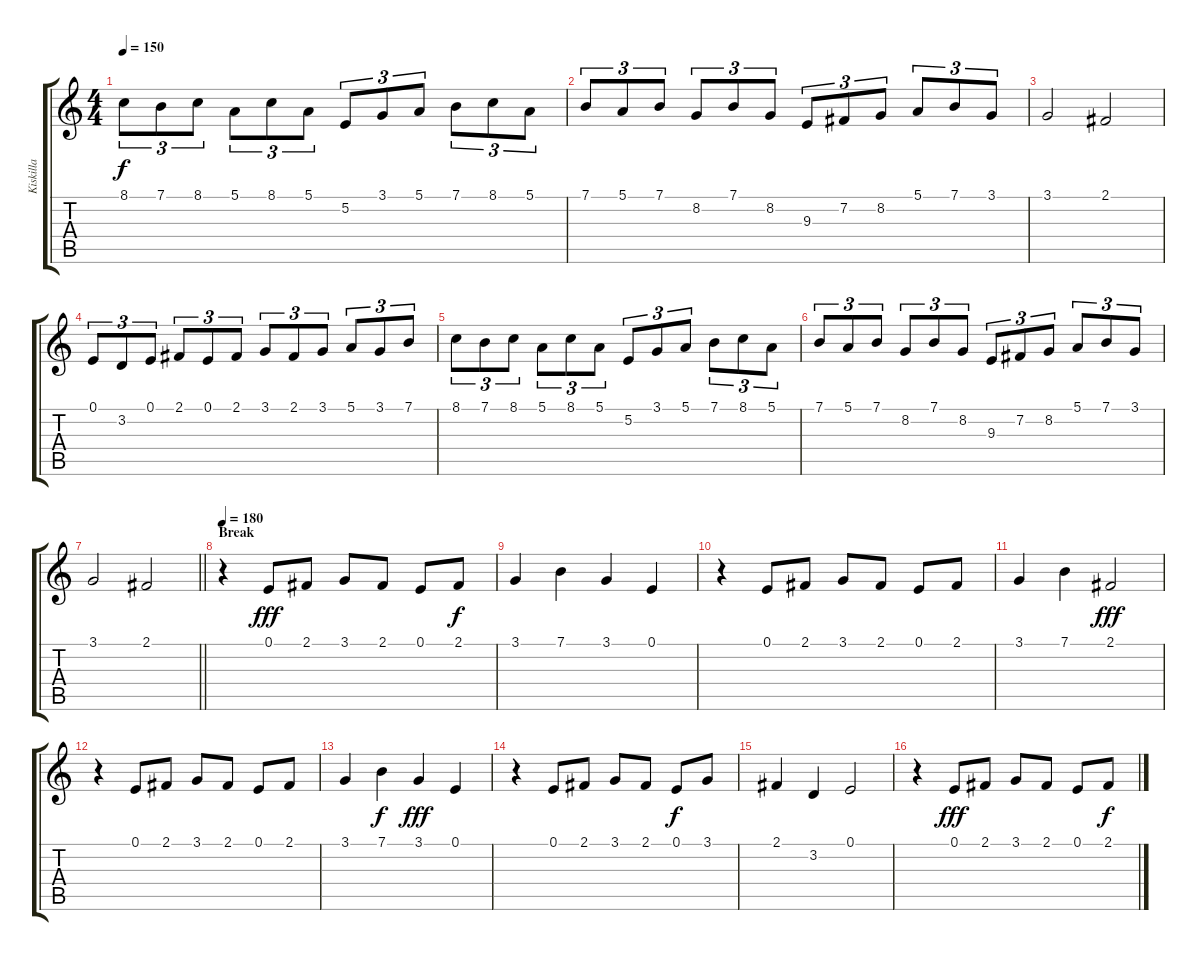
\track ("Kiskilla" "Kiskilla") {instrument acousticgrandpiano}
\staff {score tabs}
\tuning (E4 B3 G3 D3 A2 E2) {hide}
\ts (4 4)
\tempo 150
\clef g2
\ks c
8.1.8{tu (3 2) dy f} 7.1.8{tu (3 2)} 8.1.8{tu (3 2)} 5.1.8{tu (3 2)} 8.1.8{tu (3 2)} 5.1.8{tu (3 2)} 5.2.8{tu (3 2)} 3.1.8{tu (3 2)} 5.1.8{tu (3 2)} 7.1.8{tu (3 2)} 8.1.8{tu (3 2)} 5.1.8{tu (3 2)} |
7.1.8{tu (3 2)} 5.1.8{tu (3 2)} 7.1.8{tu (3 2)} 8.2.8{tu (3 2)} 7.1.8{tu (3 2)} 8.2.8{tu (3 2)} 9.3.8{tu (3 2)} 7.2.8{tu (3 2)} 8.2.8{tu (3 2)} 5.1.8{tu (3 2)} 7.1.8{tu (3 2)} 3.1.8{tu (3 2)} |
3.1.2 2.1.2 |
0.1.8{tu (3 2)} 3.2.8{tu (3 2)} 0.1.8{tu (3 2)} 2.1.8{tu (3 2)} 0.1.8{tu (3 2)} 2.1.8{tu (3 2)} 3.1.8{tu (3 2)} 2.1.8{tu (3 2)} 3.1.8{tu (3 2)} 5.1.8{tu (3 2)} 3.1.8{tu (3 2)} 7.1.8{tu (3 2)} |
8.1.8{tu (3 2)} 7.1.8{tu (3 2)} 8.1.8{tu (3 2)} 5.1.8{tu (3 2)} 8.1.8{tu (3 2)} 5.1.8{tu (3 2)} 5.2.8{tu (3 2)} 3.1.8{tu (3 2)} 5.1.8{tu (3 2)} 7.1.8{tu (3 2)} 8.1.8{tu (3 2)} 5.1.8{tu (3 2)} |
7.1.8{tu (3 2)} 5.1.8{tu (3 2)} 7.1.8{tu (3 2)} 8.2.8{tu (3 2)} 7.1.8{tu (3 2)} 8.2.8{tu (3 2)} 9.3.8{tu (3 2)} 7.2.8{tu (3 2)} 8.2.8{tu (3 2)} 5.1.8{tu (3 2)} 7.1.8{tu (3 2)} 3.1.8{tu (3 2)} |
\barLineRight lightlight
3.1.2 2.1.2 |
\section ("" "Break")
\tempo 180
r.4{instrument acousticgrandpiano} 0.1.8{dy fff} 2.1.8 3.1.8 2.1.8 0.1.8 2.1.8{dy f} |
3.1.4 7.1.4 3.1.4 0.1.4 |
r.4 0.1.8 2.1.8 3.1.8 2.1.8 0.1.8 2.1.8 |
3.1.4 7.1.4 2.1.2{dy fff} |
r.4 0.1.8 2.1.8 3.1.8 2.1.8 0.1.8 2.1.8 |
3.1.4 7.1.4{dy f} 3.1.4{dy fff} 0.1.4 |
r.4 0.1.8 2.1.8 3.1.8 2.1.8 0.1.8{dy f} 3.1.8 |
2.1.4 3.2.4 0.1.2 |
r.4 0.1.8{dy fff} 2.1.8 3.1.8 2.1.8 0.1.8 2.1.8{dy f}
